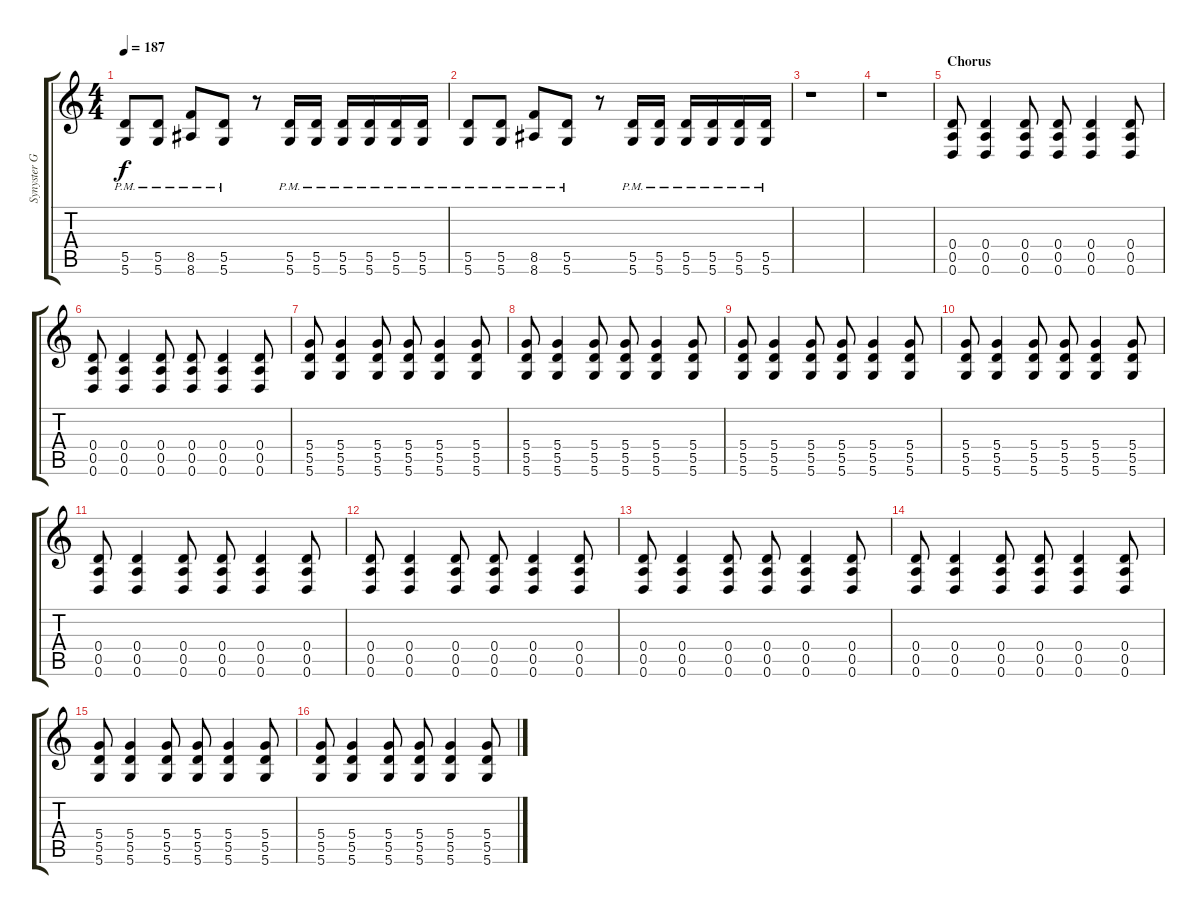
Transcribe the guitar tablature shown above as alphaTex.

\track ("Synyster Gates (Rhythm)" "Synyster G") {instrument distortionguitar}
\staff {score tabs}
\tuning (E4 B3 G3 D3 A2 D2) {hide}
\ts (4 4)
\tempo 187
\clef g2
\ks c
(5.5{pm} 5.6{pm}).8{dy f} (5.5{pm} 5.6{pm}).8 (8.5{pm} 8.6{pm}).8 (5.5{pm} 5.6{pm}).8 r.8 (5.5{pm} 5.6{pm}).16 (5.5{pm} 5.6{pm}).16 (5.5{pm} 5.6{pm}).16 (5.5{pm} 5.6{pm}).16 (5.5{pm} 5.6{pm}).16 (5.5{pm} 5.6{pm}).16 |
(5.5{pm} 5.6{pm}).8 (5.5{pm} 5.6{pm}).8 (8.5{pm} 8.6{pm}).8 (5.5{pm} 5.6{pm}).8 r.8 (5.5{pm} 5.6{pm}).16 (5.5{pm} 5.6{pm}).16 (5.5{pm} 5.6{pm}).16 (5.5{pm} 5.6{pm}).16 (5.5{pm} 5.6{pm}).16 (5.5{pm} 5.6{pm}).16 |
r.1 |
r.1 |
\section ("" "Chorus")
(0.4 0.5 0.6).8 (0.4 0.5 0.6).4 (0.4 0.5 0.6).8 (0.4 0.5 0.6).8 (0.4 0.5 0.6).4 (0.4 0.5 0.6).8 |
(0.4 0.5 0.6).8 (0.4 0.5 0.6).4 (0.4 0.5 0.6).8 (0.4 0.5 0.6).8 (0.4 0.5 0.6).4 (0.4 0.5 0.6).8 |
(5.4 5.5 5.6).8 (5.4 5.5 5.6).4 (5.4 5.5 5.6).8 (5.4 5.5 5.6).8 (5.4 5.5 5.6).4 (5.4 5.5 5.6).8 |
(5.4 5.5 5.6).8 (5.4 5.5 5.6).4 (5.4 5.5 5.6).8 (5.4 5.5 5.6).8 (5.4 5.5 5.6).4 (5.4 5.5 5.6).8 |
(5.4 5.5 5.6).8 (5.4 5.5 5.6).4 (5.4 5.5 5.6).8 (5.4 5.5 5.6).8 (5.4 5.5 5.6).4 (5.4 5.5 5.6).8 |
(5.4 5.5 5.6).8 (5.4 5.5 5.6).4 (5.4 5.5 5.6).8 (5.4 5.5 5.6).8 (5.4 5.5 5.6).4 (5.4 5.5 5.6).8 |
(0.4 0.5 0.6).8 (0.4 0.5 0.6).4 (0.4 0.5 0.6).8 (0.4 0.5 0.6).8 (0.4 0.5 0.6).4 (0.4 0.5 0.6).8 |
(0.4 0.5 0.6).8 (0.4 0.5 0.6).4 (0.4 0.5 0.6).8 (0.4 0.5 0.6).8 (0.4 0.5 0.6).4 (0.4 0.5 0.6).8 |
(0.4 0.5 0.6).8 (0.4 0.5 0.6).4 (0.4 0.5 0.6).8 (0.4 0.5 0.6).8 (0.4 0.5 0.6).4 (0.4 0.5 0.6).8 |
(0.4 0.5 0.6).8 (0.4 0.5 0.6).4 (0.4 0.5 0.6).8 (0.4 0.5 0.6).8 (0.4 0.5 0.6).4 (0.4 0.5 0.6).8 |
(5.4 5.5 5.6).8 (5.4 5.5 5.6).4 (5.4 5.5 5.6).8 (5.4 5.5 5.6).8 (5.4 5.5 5.6).4 (5.4 5.5 5.6).8 |
(5.4 5.5 5.6).8 (5.4 5.5 5.6).4 (5.4 5.5 5.6).8 (5.4 5.5 5.6).8 (5.4 5.5 5.6).4 (5.4 5.5 5.6).8
